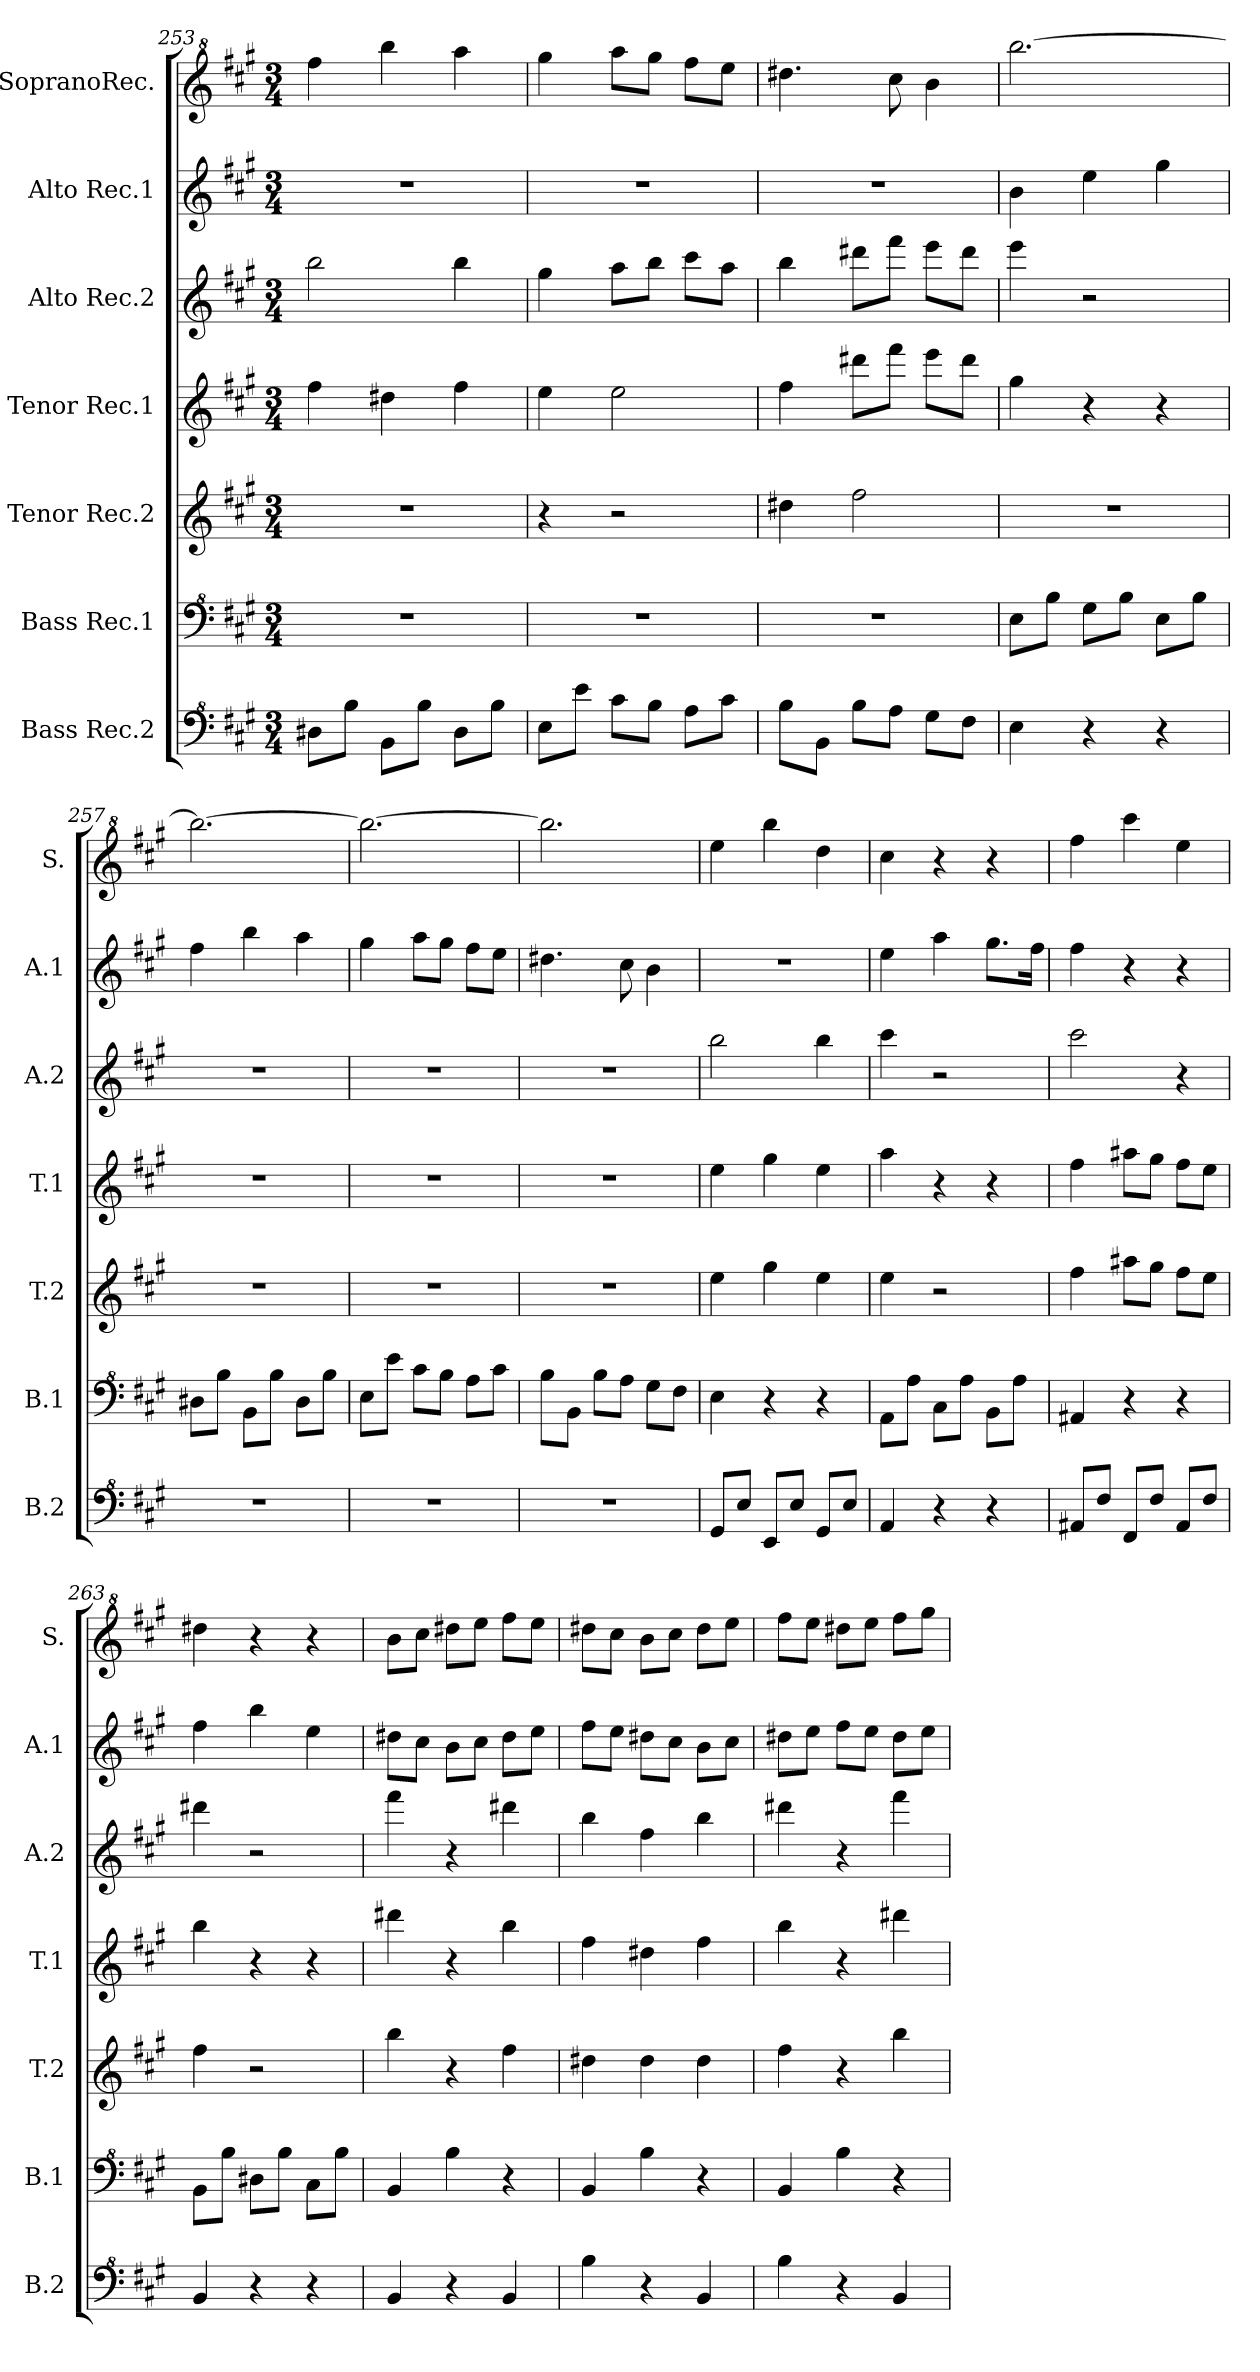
**kern	**kern	**kern	**kern	**kern	**kern	**kern
*part7	*part6	*part5	*part4	*part3	*part2	*part1
*staff7	*staff6	*staff5	*staff4	*staff3	*staff2	*staff1
*I"Bass Rec.2	*I"Bass Rec.1	*I"Tenor Rec.2	*I"Tenor Rec.1	*I"Alto Rec.2	*I"Alto Rec.1	*I"SopranoRec.
*I'B.2	*I'B.1	*I'T.2	*I'T.1	*I'A.2	*I'A.1	*I'S.
*clefF^4	*clefF^4	*clefG2	*clefG2	*clefG2	*clefG2	*clefG^2
*k[f#c#g#]	*k[f#c#g#]	*k[f#c#g#]	*k[f#c#g#]	*k[f#c#g#]	*k[f#c#g#]	*k[f#c#g#]
*M3/4	*M3/4	*M3/4	*M3/4	*M3/4	*M3/4	*M3/4
=253	=253	=253	=253	=253	=253	=253
8d#X\L	2.r	2.r	4ff#\	2bb\	2.r	4fff#\
8b\J	.	.	.	.	.	.
8B\L	.	.	4dd#X\	.	.	4bbb\
8b\J	.	.	.	.	.	.
8d#\L	.	.	4ff#\	4bb\	.	4aaa\
8b\J	.	.	.	.	.	.
=254	=254	=254	=254	=254	=254	=254
8e\L	2.r	4r	4ee\	4gg#\	2.r	4ggg#\
8ee\J	.	.	.	.	.	.
8cc#\L	.	2r	2ee\	8aa\L	.	8aaa\L
8b\J	.	.	.	8bb\J	.	8ggg#\J
8a\L	.	.	.	8ccc#\L	.	8fff#\L
8cc#\J	.	.	.	8aa\J	.	8eee\J
=255	=255	=255	=255	=255	=255	=255
8b\L	2.r	4dd#X\	4ff#\	4bb\	2.r	4.ddd#X\
8B\J	.	.	.	.	.	.
8b\L	.	2ff#\	8ddd#X\L	8ddd#X\L	.	.
8a\J	.	.	8fff#\J	8fff#\J	.	8ccc#\
8g#\L	.	.	8eee\L	8eee\L	.	4bb\
8f#\J	.	.	8ddd#\J	8ddd#\J	.	.
=256	=256	=256	=256	=256	=256	=256
4e\	8e\L	2.r	4gg#\	4eee\	4b\	[2.bbb\
.	8b\J	.	.	.	.	.
4r	8g#\L	.	4r	2r	4ee\	.
.	8b\J	.	.	.	.	.
4r	8e\L	.	4r	.	4gg#\	.
.	8b\J	.	.	.	.	.
=257	=257	=257	=257	=257	=257	=257
2.r	8d#X\L	2.r	2.r	2.r	4ff#\	2.bbb\_
.	8b\J	.	.	.	.	.
.	8B\L	.	.	.	4bb\	.
.	8b\J	.	.	.	.	.
.	8d#\L	.	.	.	4aa\	.
.	8b\J	.	.	.	.	.
=258	=258	=258	=258	=258	=258	=258
2.r	8e\L	2.r	2.r	2.r	4gg#\	2.bbb\_
.	8ee\J	.	.	.	.	.
.	8cc#\L	.	.	.	8aa\L	.
.	8b\J	.	.	.	8gg#\J	.
.	8a\L	.	.	.	8ff#\L	.
.	8cc#\J	.	.	.	8ee\J	.
=259	=259	=259	=259	=259	=259	=259
2.r	8b\L	2.r	2.r	2.r	4.dd#X\	2.bbb\]
.	8B\J	.	.	.	.	.
.	8b\L	.	.	.	.	.
.	8a\J	.	.	.	8cc#\	.
.	8g#\L	.	.	.	4b\	.
.	8f#\J	.	.	.	.	.
=260	=260	=260	=260	=260	=260	=260
8G#/L	4e\	4ee\	4ee\	2bb\	2.r	4eee\
8e/J	.	.	.	.	.	.
8E/L	4r	4gg#\	4gg#\	.	.	4bbb\
8e/J	.	.	.	.	.	.
8G#/L	4r	4ee\	4ee\	4bb\	.	4ddd\
8e/J	.	.	.	.	.	.
=261	=261	=261	=261	=261	=261	=261
4A/	8A\L	4ee\	4aa\	4ccc#\	4ee\	4ccc#\
.	8a\J	.	.	.	.	.
4r	8c#\L	2r	4r	2r	4aa\	4r
.	8a\J	.	.	.	.	.
4r	8B\L	.	4r	.	8.gg#\L	4r
.	8a\J	.	.	.	.	.
.	.	.	.	.	16ff#\Jk	.
!!LO:PB:g=z
=262	=262	=262	=262	=262	=262	=262
8A#X/L	4A#X/	4ff#\	4ff#\	2ccc#\	4ff#\	4fff#\
8f#/J	.	.	.	.	.	.
8F#/L	4r	8aa#X\L	8aa#X\L	.	4r	4cccc#\
8f#/J	.	8gg#\J	8gg#\J	.	.	.
8A#/L	4r	8ff#\L	8ff#\L	4r	4r	4eee\
8f#/J	.	8ee\J	8ee\J	.	.	.
=263	=263	=263	=263	=263	=263	=263
4B/	8B\L	4ff#\	4bb\	4ddd#X\	4ff#\	4ddd#X\
.	8b\J	.	.	.	.	.
4r	8d#X\L	2r	4r	2r	4bb\	4r
.	8b\J	.	.	.	.	.
4r	8c#\L	.	4r	.	4ee\	4r
.	8b\J	.	.	.	.	.
=264	=264	=264	=264	=264	=264	=264
4B/	4B/	4bb\	4ddd#X\	4fff#\	8dd#X\L	8bb\L
.	.	.	.	.	8cc#\J	8ccc#\J
4r	4b\	4r	4r	4r	8b\L	8ddd#X\L
.	.	.	.	.	8cc#\J	8eee\J
4B/	4r	4ff#\	4bb\	4ddd#X\	8dd#\L	8fff#\L
.	.	.	.	.	8ee\J	8eee\J
=265	=265	=265	=265	=265	=265	=265
4b\	4B/	4dd#X\	4ff#\	4bb\	8ff#\L	8ddd#X\L
.	.	.	.	.	8ee\J	8ccc#\J
4r	4b\	4dd#\	4dd#X\	4ff#\	8dd#X\L	8bb\L
.	.	.	.	.	8cc#\J	8ccc#\J
4B/	4r	4dd#\	4ff#\	4bb\	8b\L	8ddd#\L
.	.	.	.	.	8cc#\J	8eee\J
=266	=266	=266	=266	=266	=266	=266
4b\	4B/	4ff#\	4bb\	4ddd#X\	8dd#X\L	8fff#\L
.	.	.	.	.	8ee\J	8eee\J
4r	4b\	4r	4r	4r	8ff#\L	8ddd#X\L
.	.	.	.	.	8ee\J	8eee\J
4B/	4r	4bb\	4ddd#X\	4fff#\	8dd#\L	8fff#\L
.	.	.	.	.	8ee\J	8ggg#\J
=	=	=	=	=	=	=
*-	*-	*-	*-	*-	*-	*-
